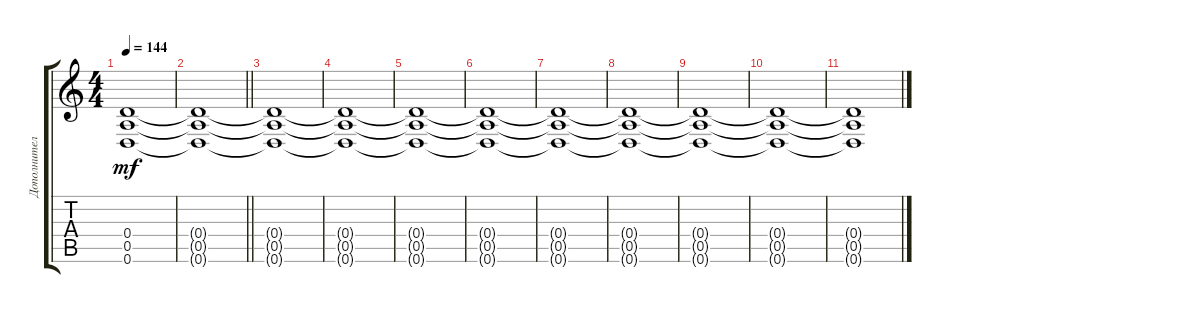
\track ("Дополнительная гитара" "Дополнител") {instrument distortionguitar}
\staff {score tabs}
\tuning (E4 B3 G3 D3 A2 D2) {hide}
\ts (4 4)
\tempo 144
\clef g2
\ks c
(0.4{t} 0.5{t} 0.6{t}).1{dy mf} |
\barLineRight lightlight
(0.4{t} 0.5{t} 0.6{t}).1 |
(0.4{t} 0.5{t} 0.6{t}).1{volume 2} |
(0.4{t} 0.5{t} 0.6{t}).1 |
(0.4{t} 0.5{t} 0.6{t}).1 |
(0.4{t} 0.5{t} 0.6{t}).1 |
(0.4{t} 0.5{t} 0.6{t}).1 |
(0.4{t} 0.5{t} 0.6{t}).1 |
(0.4{t} 0.5{t} 0.6{t}).1{volume 0} |
(0.4{t} 0.5{t} 0.6{t}).1 |
(0.4{t} 0.5{t} 0.6{t}).1
